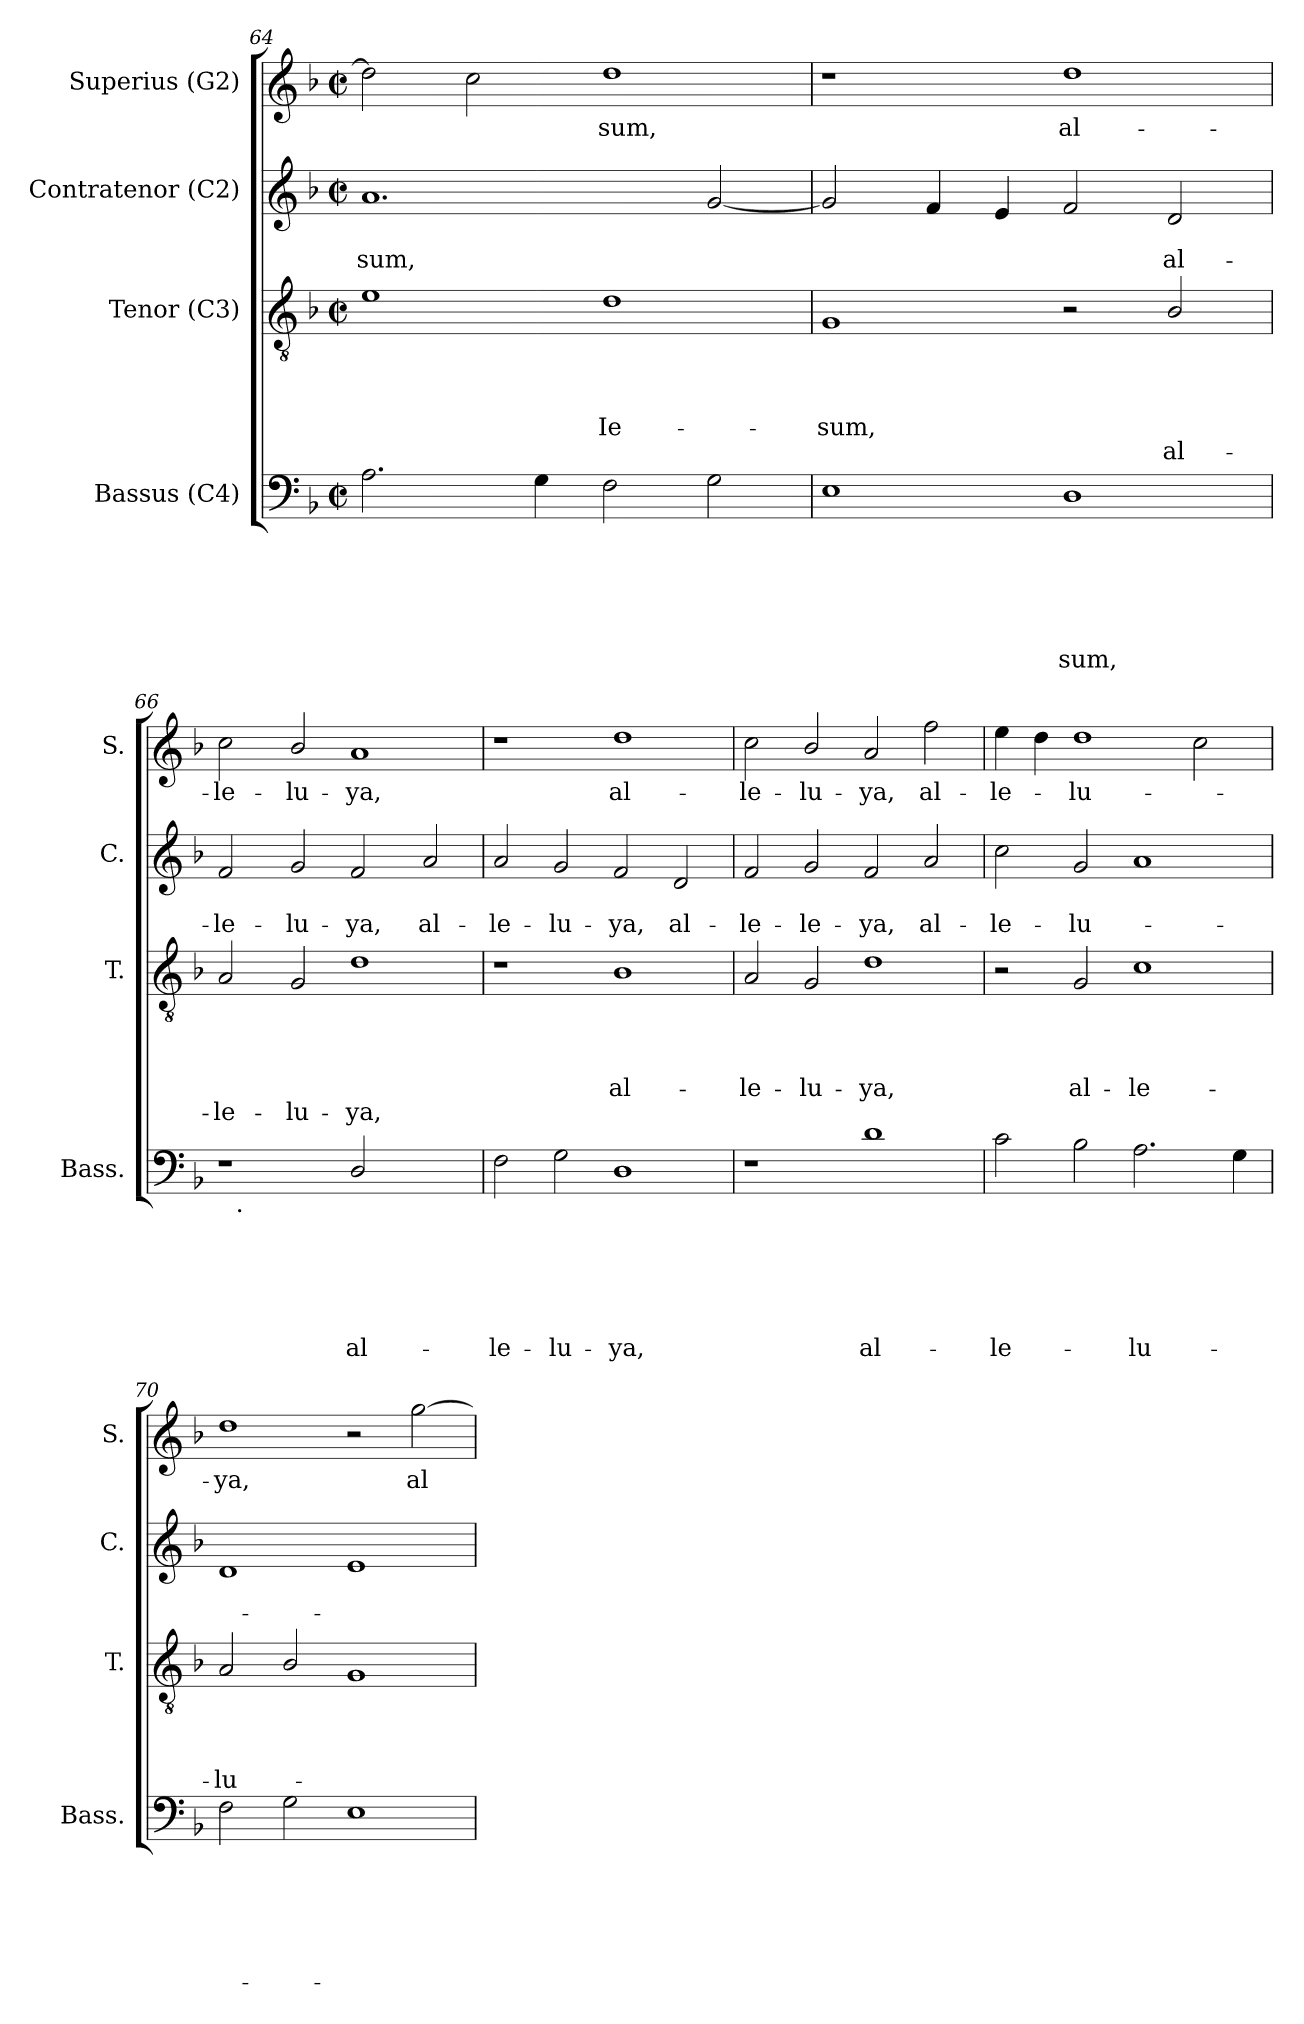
**kern	**text	**text	**text	**text	**text	**text	**kern	**text	**text	**text	**text	**text	**kern	**text	**text	**kern	**text
*part4	*part4	*part4	*part4	*part4	*part4	*part4	*part3	*part3	*part3	*part3	*part3	*part3	*part2	*part2	*part2	*part1	*part1
*staff4	*staff4	*staff4	*staff4	*staff4	*staff4	*staff4	*staff3	*staff3	*staff3	*staff3	*staff3	*staff3	*staff2	*staff2	*staff2	*staff1	*staff1
*I"Bassus (C4)	*	*	*	*	*	*	*I"Tenor (C3)	*	*	*	*	*	*I"Contratenor (C2)	*	*	*I"Superius (G2)	*
*I'Bass.	*	*	*	*	*	*	*I'T.	*	*	*	*	*	*I'C.	*	*	*I'S.	*
*clefF4	*	*	*	*	*	*	*clefGv2	*	*	*	*	*	*clefG2	*	*	*clefG2	*
*k[b-]	*	*	*	*	*	*	*k[b-]	*	*	*	*	*	*k[b-]	*	*	*k[b-]	*
*F:	*	*	*	*	*	*	*F:	*	*	*	*	*	*F:	*	*	*F:	*
*M2/2	*	*	*	*	*	*	*M2/2	*	*	*	*	*	*M2/2	*	*	*M2/2	*
*met(c|)	*	*	*	*	*	*	*met(c|)	*	*	*	*	*	*met(c|)	*	*	*met(c|)	*
=64	=64	=64	=64	=64	=64	=64	=64	=64	=64	=64	=64	=64	=64	=64	=64	=64	=64
!	!	!	!	!	!	!	!	!	!	!	!	!	!	!	!LO:LY:b	!	!
2.A\	.	.	.	.	.	.	1e	.	.	.	.	.	1.a	.	-sum,	2dd\]	.
.	.	.	.	.	.	.	.	.	.	.	.	.	.	.	.	2cc\	.
4G\	.	.	.	.	.	.	.	.	.	.	.	.	.	.	.	.	.
!	!	!	!	!	!	!	!	!	!	!	!LO:LY:b	!	!	!	!	!	!LO:LY:b
2F\	.	.	.	.	.	.	1d	.	.	.	Ie-	.	.	.	.	1dd	-sum,
2G\	.	.	.	.	.	.	.	.	.	.	.	.	[>2g/	.	.	.	.
!!LO:PB:g=z
=65	=65	=65	=65	=65	=65	=65	=65	=65	=65	=65	=65	=65	=65	=65	=65	=65	=65
!	!	!	!	!	!	!	!	!	!	!	!LO:LY:b	!	!	!	!	!	!
1E	.	.	.	.	.	.	1G	.	.	.	-sum,	.	2g/]	.	.	1r	.
.	.	.	.	.	.	.	.	.	.	.	.	.	4f/	.	.	.	.
.	.	.	.	.	.	.	.	.	.	.	.	.	4e/	.	.	.	.
!	!	!	!	!	!	!LO:LY:b	!	!	!	!	!	!	!	!	!	!	!LO:LY:b
1D	.	.	.	.	.	-sum,	2r	.	.	.	.	.	2f/	.	.	1dd	al-
!	!	!	!	!	!	!	!	!	!	!	!	!LO:LY:b	!	!	!LO:LY:b	!	!
.	.	.	.	.	.	.	2B-/	.	.	.	.	al-	2d/	.	al-	.	.
=66	=66	=66	=66	=66	=66	=66	=66	=66	=66	=66	=66	=66	=66	=66	=66	=66	=66
!	!	!	!	!	!	!	!	!	!	!	!	!LO:LY:b	!	!	!LO:LY:b	!	!LO:LY:b
*^	*	*	*	*	*	*	*	*	*	*	*	*	*	*	*	*	*
1r	16ryy	.	.	.	.	.	.	2A/	.	.	.	.	-le-	2f/	.	-le-	2cc\	-le-
!	!LO:TX:b:t=.	!	!	!	!	!	!	!	!	!	!	!	!	!	!	!	!	!
.	1ryy	.	.	.	.	.	.	.	.	.	.	.	.	.	.	.	.	.
!	!	!	!	!	!	!	!	!	!	!	!	!	!LO:LY:b	!	!	!LO:LY:b	!	!LO:LY:b
.	.	.	.	.	.	.	.	2G/	.	.	.	.	-lu-	2g/	.	-lu-	2b-/	-lu-
!	!	!	!	!	!	!	!LO:LY:b	!	!	!	!	!	!LO:LY:b	!	!	!LO:LY:b	!	!LO:LY:b
2D/	.	.	.	.	.	.	al-	1d	.	.	.	.	-ya,	2f/	.	-ya,	1a	-ya,
.	2...ryy	.	.	.	.	.	.	.	.	.	.	.	.	.	.	.	.	.
!	!	!	!	!	!	!	!	!	!	!	!	!	!	!	!	!LO:LY:b	!	!
2ryy	.	.	.	.	.	.	.	.	.	.	.	.	.	2a/	.	al-	.	.
=67	=67	=67	=67	=67	=67	=67	=67	=67	=67	=67	=67	=67	=67	=67	=67	=67	=67	=67
!	!	!	!	!	!	!	!LO:LY:b	!	!	!	!	!	!	!	!	!LO:LY:b	!	!
*v	*v	*	*	*	*	*	*	*	*	*	*	*	*	*	*	*	*	*
2F\	.	.	.	.	.	-le-	1r	.	.	.	.	.	2a/	.	-le-	1r	.
!	!	!	!	!	!	!LO:LY:b	!	!	!	!	!	!	!	!	!LO:LY:b	!	!
2G\	.	.	.	.	.	-lu-	.	.	.	.	.	.	2g/	.	-lu-	.	.
!	!	!	!	!	!	!LO:LY:b	!	!	!	!	!LO:LY:b	!	!	!	!LO:LY:b	!	!LO:LY:b
1D	.	.	.	.	.	-ya,	1B-	.	.	.	al-	.	2f/	.	-ya,	1dd	al-
!	!	!	!	!	!	!	!	!	!	!	!	!	!	!	!LO:LY:b	!	!
.	.	.	.	.	.	.	.	.	.	.	.	.	2d/	.	al-	.	.
=68	=68	=68	=68	=68	=68	=68	=68	=68	=68	=68	=68	=68	=68	=68	=68	=68	=68
!	!	!	!	!	!	!	!	!	!	!	!LO:LY:b	!	!	!	!LO:LY:b	!	!LO:LY:b
1r	.	.	.	.	.	.	2A/	.	.	.	-le-	.	2f/	.	-le-	2cc\	-le-
!	!	!	!	!	!	!	!	!	!	!	!LO:LY:b	!	!	!	!LO:LY:b	!	!LO:LY:b
.	.	.	.	.	.	.	2G/	.	.	.	-lu-	.	2g/	.	-le-	2b-/	-lu-
!	!	!	!	!	!	!LO:LY:b	!	!	!	!	!LO:LY:b	!	!	!	!LO:LY:b	!	!LO:LY:b
1d	.	.	.	.	.	al-	1d	.	.	.	-ya,	.	2f/	.	-ya,	2a/	-ya,
!	!	!	!	!	!	!	!	!	!	!	!	!	!	!	!LO:LY:b	!	!LO:LY:b
.	.	.	.	.	.	.	.	.	.	.	.	.	2a/	.	al-	2ff\	al-
!!LO:LB:g=z
=69	=69	=69	=69	=69	=69	=69	=69	=69	=69	=69	=69	=69	=69	=69	=69	=69	=69
!	!	!	!	!	!	!LO:LY:b	!	!	!	!	!	!	!	!	!LO:LY:b	!	!LO:LY:b
2c\	.	.	.	.	.	-le-	2r	.	.	.	.	.	2cc\	.	-le-	4ee\	-le-
.	.	.	.	.	.	.	.	.	.	.	.	.	.	.	.	4dd\	.
!	!	!	!	!	!	!	!	!	!	!	!LO:LY:b	!	!	!	!LO:LY:b	!	!LO:LY:b
2B-\	.	.	.	.	.	.	2G/	.	.	.	al-	.	2g/	.	-lu-	1dd	-lu-
!	!	!	!	!	!	!LO:LY:b	!	!	!	!	!LO:LY:b	!	!	!	!	!	!
2.A\	.	.	.	.	.	-lu-	1c	.	.	.	-le-	.	1a	.	.	.	.
.	.	.	.	.	.	.	.	.	.	.	.	.	.	.	.	2cc\	.
4G\	.	.	.	.	.	.	.	.	.	.	.	.	.	.	.	.	.
=70	=70	=70	=70	=70	=70	=70	=70	=70	=70	=70	=70	=70	=70	=70	=70	=70	=70
!	!	!	!	!	!	!	!	!	!	!	!LO:LY:b	!	!	!	!	!	!LO:LY:b
2F\	.	.	.	.	.	.	2A/	.	.	.	-lu-	.	1d	.	.	1dd	-ya,
2G\	.	.	.	.	.	.	2B-/	.	.	.	.	.	.	.	.	.	.
1E	.	.	.	.	.	.	1G	.	.	.	.	.	1e	.	.	2r	.
!	!	!	!	!	!	!	!	!	!	!	!	!	!	!	!	!	!LO:LY:b
.	.	.	.	.	.	.	.	.	.	.	.	.	.	.	.	[>2gg\	al-
=	=	=	=	=	=	=	=	=	=	=	=	=	=	=	=	=	=
*-	*-	*-	*-	*-	*-	*-	*-	*-	*-	*-	*-	*-	*-	*-	*-	*-	*-
